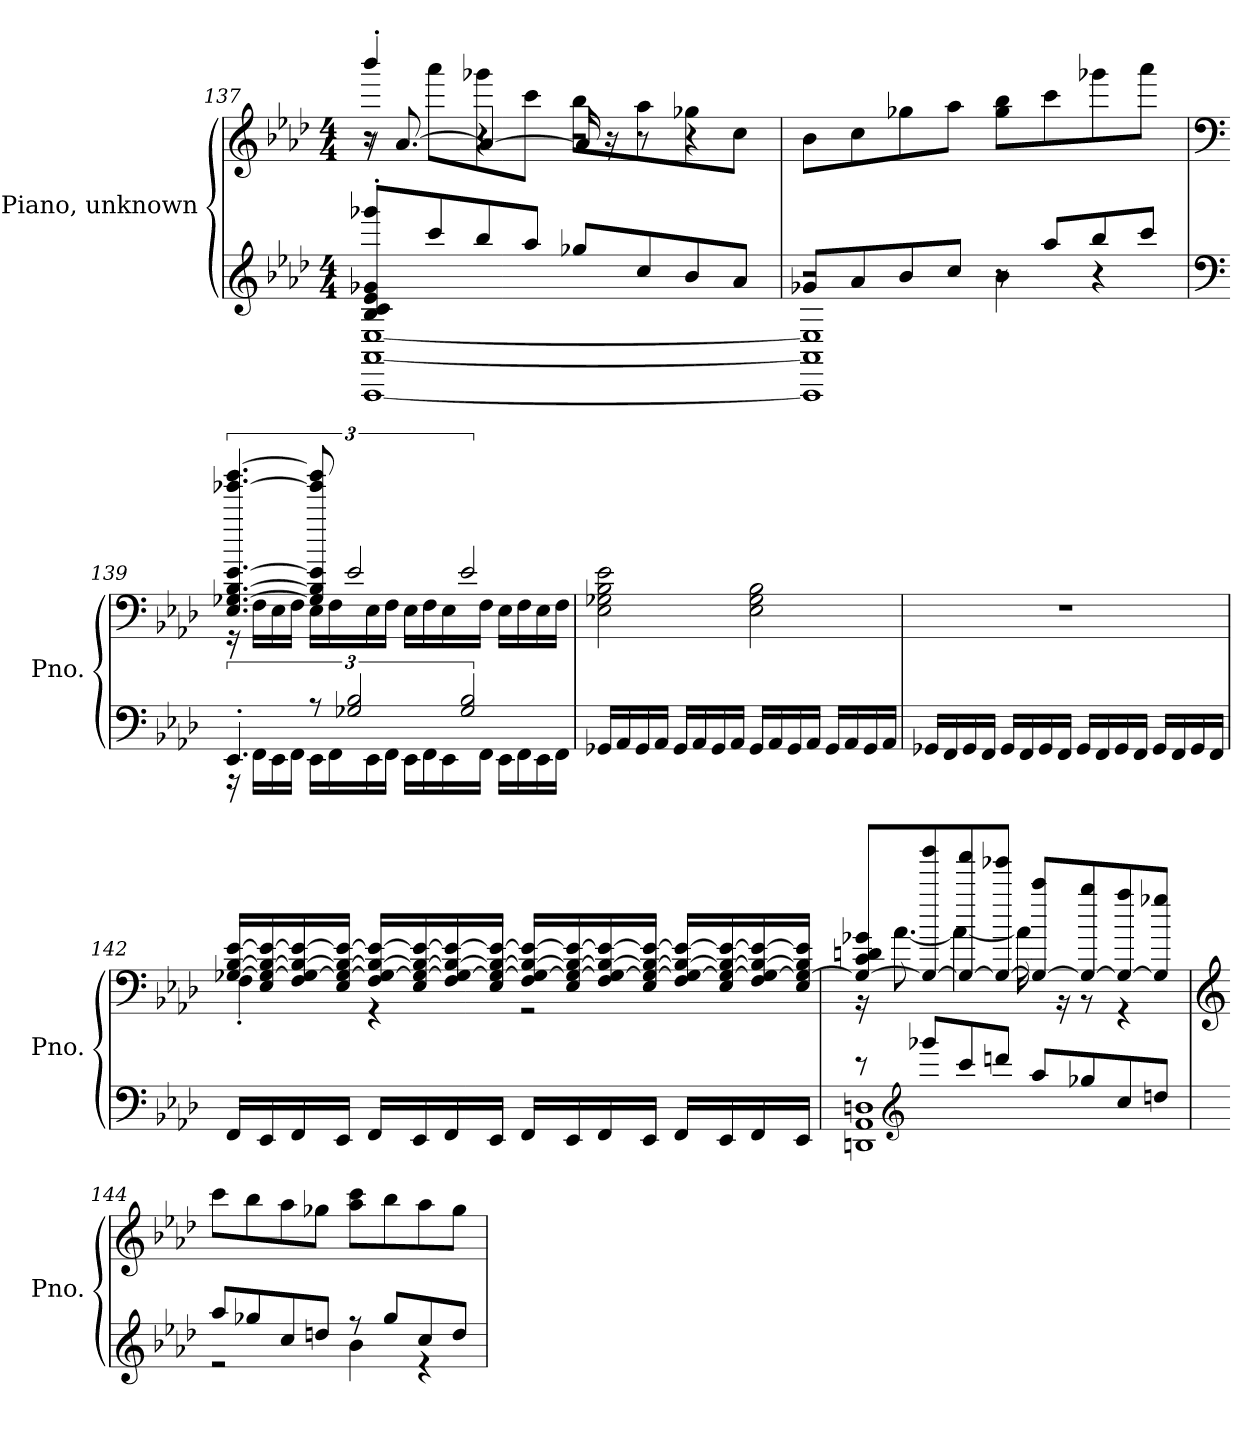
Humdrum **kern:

**kern	**kern
*part1	*part1
*staff2	*staff1
*I"Piano, unknown	*
*I'Pno.	*
*clefG2	*clefG2
*k[b-e-a-d-]	*k[b-e-a-d-]
*M4/4	*M4/4
=137	=137
*^	*^
*	*	*	*^
8B-/' 8c/' 8e-/' 8g-X/' 8ggg-X/'L	[1AAA- [1AA- [1E-	4bbb-'/	8r	16r
.	.	.	.	[8.a-/
8ccc/	.	.	8aaa-\L	.
8bb-/	.	4r	8ggg-X\	4a-/_
8aa-/J	.	.	8ccc\J	.
8gg-X/L	.	2r	8bb-\L	16a-/]
.	.	.	.	16r
8cc/	.	.	8aa-\	8r
8b-/	.	.	8gg-X\	4r
8a-/J	.	.	8cc\J	.
*	*	*v	*v	*v
!!LO:PB:g=z
=138	=138	=138
*	*^	*
8g-X/L	2r	1AAA-] 1AA-] 1E-]	8b-\L
8a-/	.	.	8cc\
8b-/	.	.	8gg-X\
8cc/J	.	.	8aa-\J
8r	4b-\	.	8gg-\ 8bb-\L
8aa-/L	.	.	8ccc\
8bb-/	4r	.	8ggg-X\
8ccc/J	.	.	8aaa-\J
*v	*v	*v	*
=139	=139
*clefF4	*clefF4
*^	*^
6.EE-'/	16r	6.E-/ [6.G-X/ [6.B-/ [6.e-/ [6.ggg-X/ [6.bbb-/	16r
.	16FF\LL	.	16F\LL
.	16EE-\	.	16E-\
.	16FF\JJ	.	16F\JJ
12r	16EE-\LL	12G-/] 12B-/] 12e-/] 12ggg-/] 12bbb-/]	16E-\LL
.	16FF\	.	16F\
3G-X/ 3B-/	.	3e-/	.
.	16EE-\	.	16E-\
.	16FF\JJ	.	16F\JJ
.	16EE-\LL	.	16E-\LL
.	16FF\	.	16F\
.	16EE-\	.	16E-\
3G-/ 3B-/	.	3e-/	.
.	16FF\JJ	.	16F\JJ
.	16EE-\LL	.	16E-\LL
.	16FF\	.	16F\
.	16EE-\	.	16E-\
.	16FF\JJ	.	16F\JJ
*v	*v	*	*
*	*v	*v
!!LO:LB:g=z
=140	=140
16GG-X/LL	2E-\ 2G-X\ 2B-\ 2e-\
16AA-/	.
16GG-/	.
16AA-/JJ	.
16GG-/LL	.
16AA-/	.
16GG-/	.
16AA-/JJ	.
16GG-/LL	2E-\ 2G-\ 2B-\
16AA-/	.
16GG-/	.
16AA-/JJ	.
16GG-/LL	.
16AA-/	.
16GG-/	.
16AA-/JJ	.
=141	=141
16GG-X/LL	1r
16FF/	.
16GG-/	.
16FF/JJ	.
16GG-/LL	.
16FF/	.
16GG-/	.
16FF/JJ	.
16GG-/LL	.
16FF/	.
16GG-/	.
16FF/JJ	.
16GG-/LL	.
16FF/	.
16GG-/	.
16FF/JJ	.
!!LO:LB:g=z
=142	=142
*	*^
16FF/LL	[16G-X/ [16B-/ [16e-/LL	4F'\
16EE-/	16E-/ 16G-/_ 16B-/_ 16e-/_	.
16FF/	16F/ 16G-/_ 16B-/_ 16e-/_	.
16EE-/JJ	16E-/ 16G-/_ 16B-/_ 16e-/_JJ	.
16FF/LL	16F/ 16G-/_ 16B-/_ 16e-/_LL	4r
16EE-/	16E-/ 16G-/_ 16B-/_ 16e-/_	.
16FF/	16F/ 16G-/_ 16B-/_ 16e-/_	.
16EE-/JJ	16E-/ 16G-/_ 16B-/_ 16e-/_JJ	.
16FF/LL	16F/ 16G-/_ 16B-/_ 16e-/_LL	2r
16EE-/	16E-/ 16G-/_ 16B-/_ 16e-/_	.
16FF/	16F/ 16G-/_ 16B-/_ 16e-/_	.
16EE-/JJ	16E-/ 16G-/_ 16B-/_ 16e-/_JJ	.
16FF/LL	16F/ 16G-/_ 16B-/_ 16e-/_LL	.
16EE-/	16E-/ 16G-/_ 16B-/_ 16e-/_	.
16FF/	16F/ 16G-/_ 16B-/_ 16e-/_	.
16EE-/JJ	16E-/ 16G-/_ 16B-/] 16e-/]JJ	.
!!LO:LB:g=z	!!
=143	=143	=143
*^	*	*
8r	1DDn 1AA- 1Dn	8G-/_ 8c/ 8dn/ 8g-X/L	16r
.	.	.	[8.a-\
*clefG2	*	*	*
8ggg-X/L	.	8G-/_ 8bbb-/	.
8ccc/	.	8G-/_ 8aaa-/	4a-\_
8dddn/J	.	8G-/_ 8ggg-X/J	.
8aa-/L	.	8G-/_ 8ccc/L	16a-\]
.	.	.	16r
8gg-X/	.	8G-/_ 8bb-/	8r
8cc/	.	8G-/_ 8aa-/	4r
8ddn/J	.	8G-/] 8gg-X/J	.
*	*	*v	*v
=144	=144	=144
*	*	*clefG2
8aa-/L	2r	8ccc\L
8gg-X/	.	8bb-\
8cc/	.	8aa-\
8ddn/J	.	8gg-X\J
8r	4b-\	8aa-\ 8ccc\L
8gg-/L	.	8bb-\
8cc/	4r	8aa-\
8dd/J	.	8gg-\J
*v	*v	*
=	=
*-	*-
